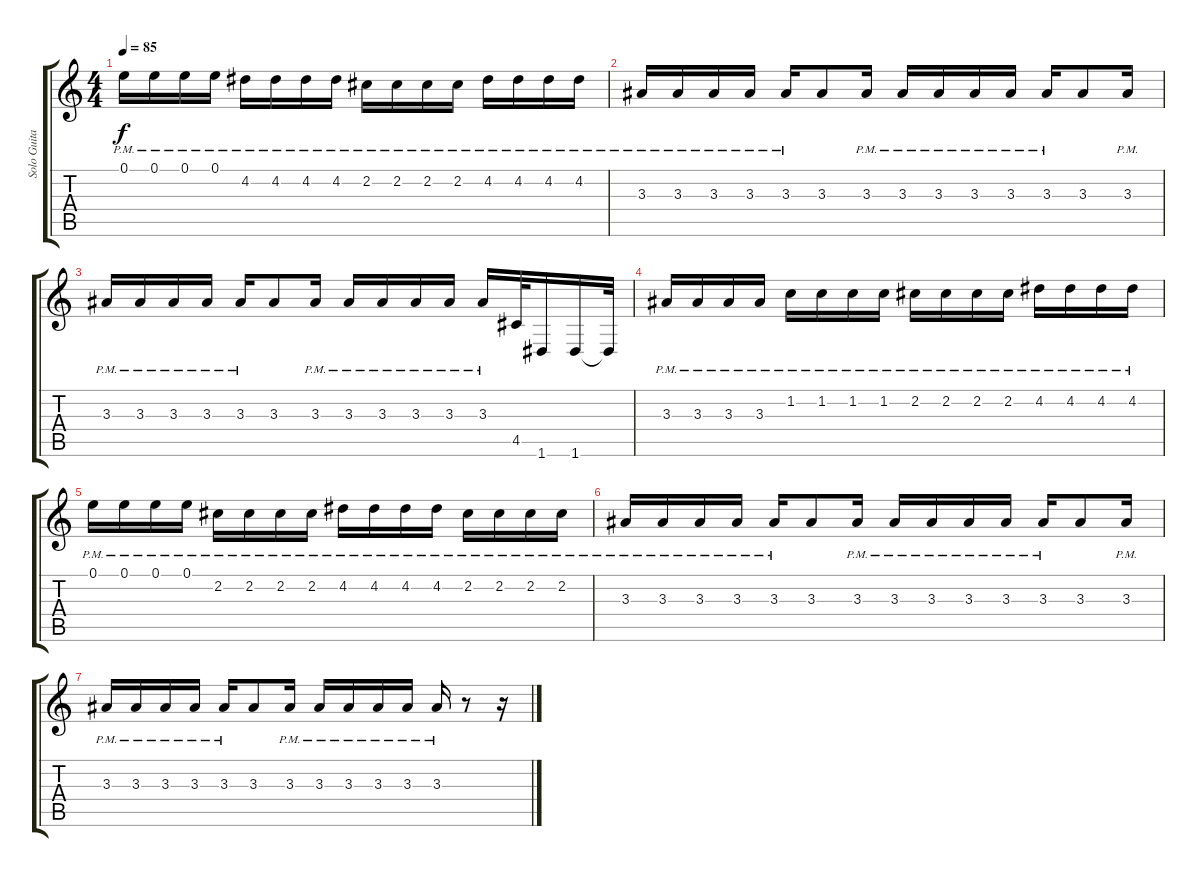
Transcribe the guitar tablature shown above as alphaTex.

\track ("Solo Guitar" "Solo Guita") {instrument overdrivenguitar}
\staff {score tabs}
\tuning (E4 B3 G3 D3 A2 D2) {hide}
\ts (4 4)
\tempo 85
\clef g2
\ks c
0.1{pm}.16{dy f} 0.1{pm}.16 0.1{pm}.16 0.1{pm}.16 4.2{pm}.16 4.2{pm}.16 4.2{pm}.16 4.2{pm}.16 2.2{pm}.16 2.2{pm}.16 2.2{pm}.16 2.2{pm}.16 4.2{pm}.16 4.2{pm}.16 4.2{pm}.16 4.2{pm}.16 |
3.3{pm}.16 3.3{pm}.16 3.3{pm}.16 3.3{pm}.16 3.3{pm}.16 3.3.8 3.3{pm}.16 3.3{pm}.16 3.3{pm}.16 3.3{pm}.16 3.3{pm}.16 3.3{pm}.16 3.3.8 3.3{pm}.16 |
3.3{pm}.16 3.3{pm}.16 3.3{pm}.16 3.3{pm}.16 3.3{pm}.16 3.3.8 3.3{pm}.16 3.3{pm}.16 3.3{pm}.16 3.3{pm}.16 3.3{pm}.16 3.3{pm}.16 4.5.32{instrument guitarfretnoise} 1.6.16 1.6.16 1.6{t}.32 |
3.3{pm}.16{volume 16 instrument overdrivenguitar} 3.3{pm}.16 3.3{pm}.16 3.3{pm}.16 1.2{pm}.16 1.2{pm}.16 1.2{pm}.16 1.2{pm}.16 2.2{pm}.16 2.2{pm}.16 2.2{pm}.16 2.2{pm}.16 4.2{pm}.16 4.2{pm}.16 4.2{pm}.16 4.2{pm}.16 |
0.1{pm}.16 0.1{pm}.16 0.1{pm}.16 0.1{pm}.16 2.2{pm}.16 2.2{pm}.16 2.2{pm}.16 2.2{pm}.16 4.2{pm}.16 4.2{pm}.16 4.2{pm}.16 4.2{pm}.16 2.2{pm}.16 2.2{pm}.16 2.2{pm}.16 2.2{pm}.16 |
3.3{pm}.16 3.3{pm}.16 3.3{pm}.16 3.3{pm}.16 3.3{pm}.16 3.3.8 3.3{pm}.16 3.3{pm}.16 3.3{pm}.16 3.3{pm}.16 3.3{pm}.16 3.3{pm}.16 3.3.8 3.3{pm}.16 |
3.3{pm}.16 3.3{pm}.16 3.3{pm}.16 3.3{pm}.16 3.3{pm}.16 3.3.8 3.3{pm}.16 3.3{pm}.16 3.3{pm}.16 3.3{pm}.16 3.3{pm}.16 3.3{pm}.16 r.8{instrument guitarfretnoise} r.16{instrument overdrivenguitar}
